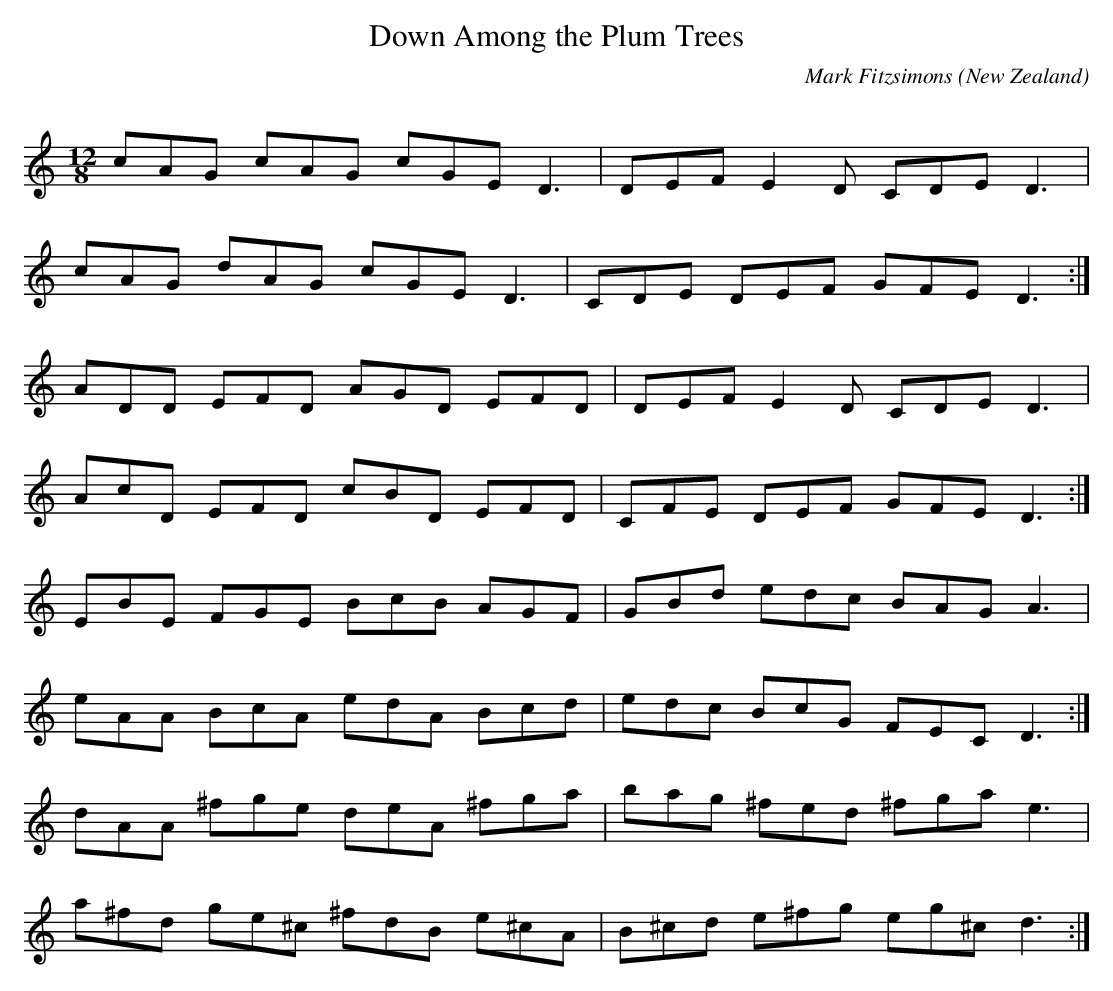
X:1
T:Down Among the Plum Trees
Q:450
O:New Zealand
M:12/8
C:Mark Fitzsimons
K:Ddor
cAG cAG cGE D3|DEF E2D CDE D3|
cAG dAG cGE D3|CDE DEF GFE D3:|
ADD EFD AGD EFD|DEFE2D CDED3|
AcD EFD cBD EFD|CFE DEF GFE D3:|
EBE FGE BcB AGF|GBd edc BAG A3|
eAA BcA edA Bcd|edc BcG FEC D3:|
dAA ^fge deA ^fga|bag ^fed ^fga e3|
a^fd ge^c ^fdB e^cA|B^cd e^fg eg^c d3:|
